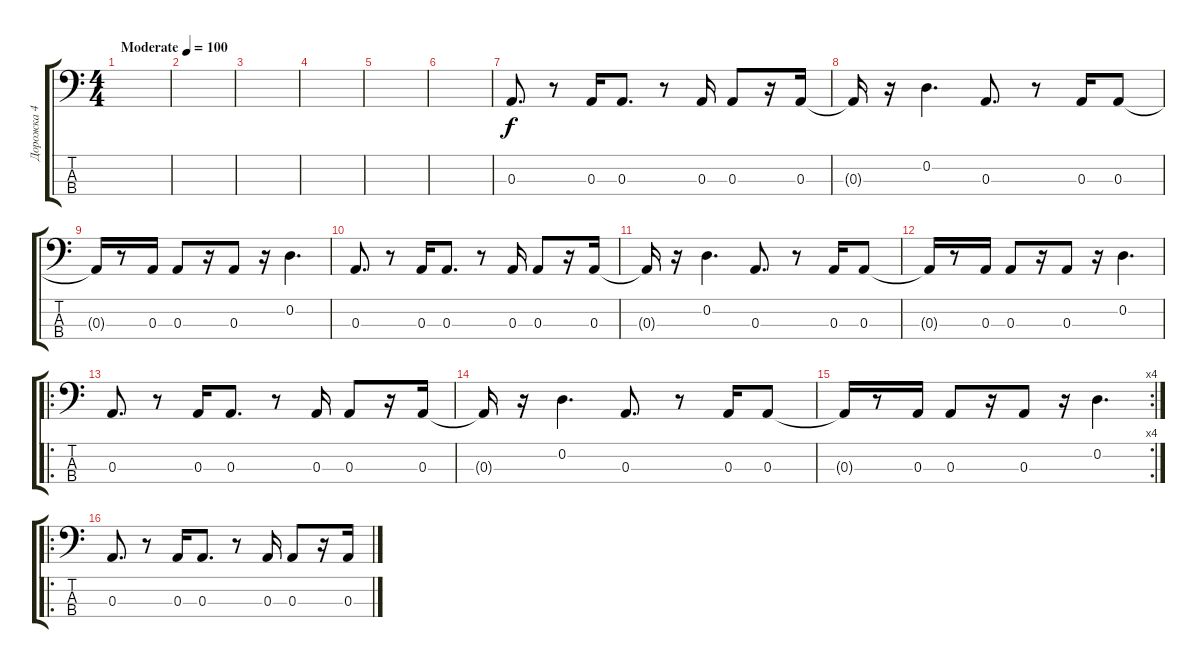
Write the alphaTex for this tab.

\track ("Дорожка 4" "Дорожка 4") {instrument electricbassfinger}
\staff {score tabs}
\tuning (G2 D2 A1 E1) {hide}
\ts (4 4)
\tempo (100 "Moderate")
\clef f4
\ks c
|
|
|
|
|
|
0.3.8{d} r.8 0.3.16 0.3.8{d} r.8 0.3.16 0.3.8 r.16 0.3.16 |
0.3{t}.16 r.16 0.2.4{d} 0.3.8{d} r.8 0.3.16 0.3.8 |
0.3{t}.16 r.8 0.3.16 0.3.8 r.16 0.3.8 r.16 0.2.4{d} |
0.3.8{d} r.8 0.3.16 0.3.8{d} r.8 0.3.16 0.3.8 r.16 0.3.16 |
0.3{t}.16 r.16 0.2.4{d} 0.3.8{d} r.8 0.3.16 0.3.8 |
0.3{t}.16 r.8 0.3.16 0.3.8 r.16 0.3.8 r.16 0.2.4{d} |
\ro
0.3.8{d} r.8 0.3.16 0.3.8{d} r.8 0.3.16 0.3.8 r.16 0.3.16 |
0.3{t}.16 r.16 0.2.4{d} 0.3.8{d} r.8 0.3.16 0.3.8 |
\rc 4
0.3{t}.16 r.8 0.3.16 0.3.8 r.16 0.3.8 r.16 0.2.4{d} |
\ro
0.3.8{d} r.8 0.3.16 0.3.8{d} r.8 0.3.16 0.3.8 r.16 0.3.16
